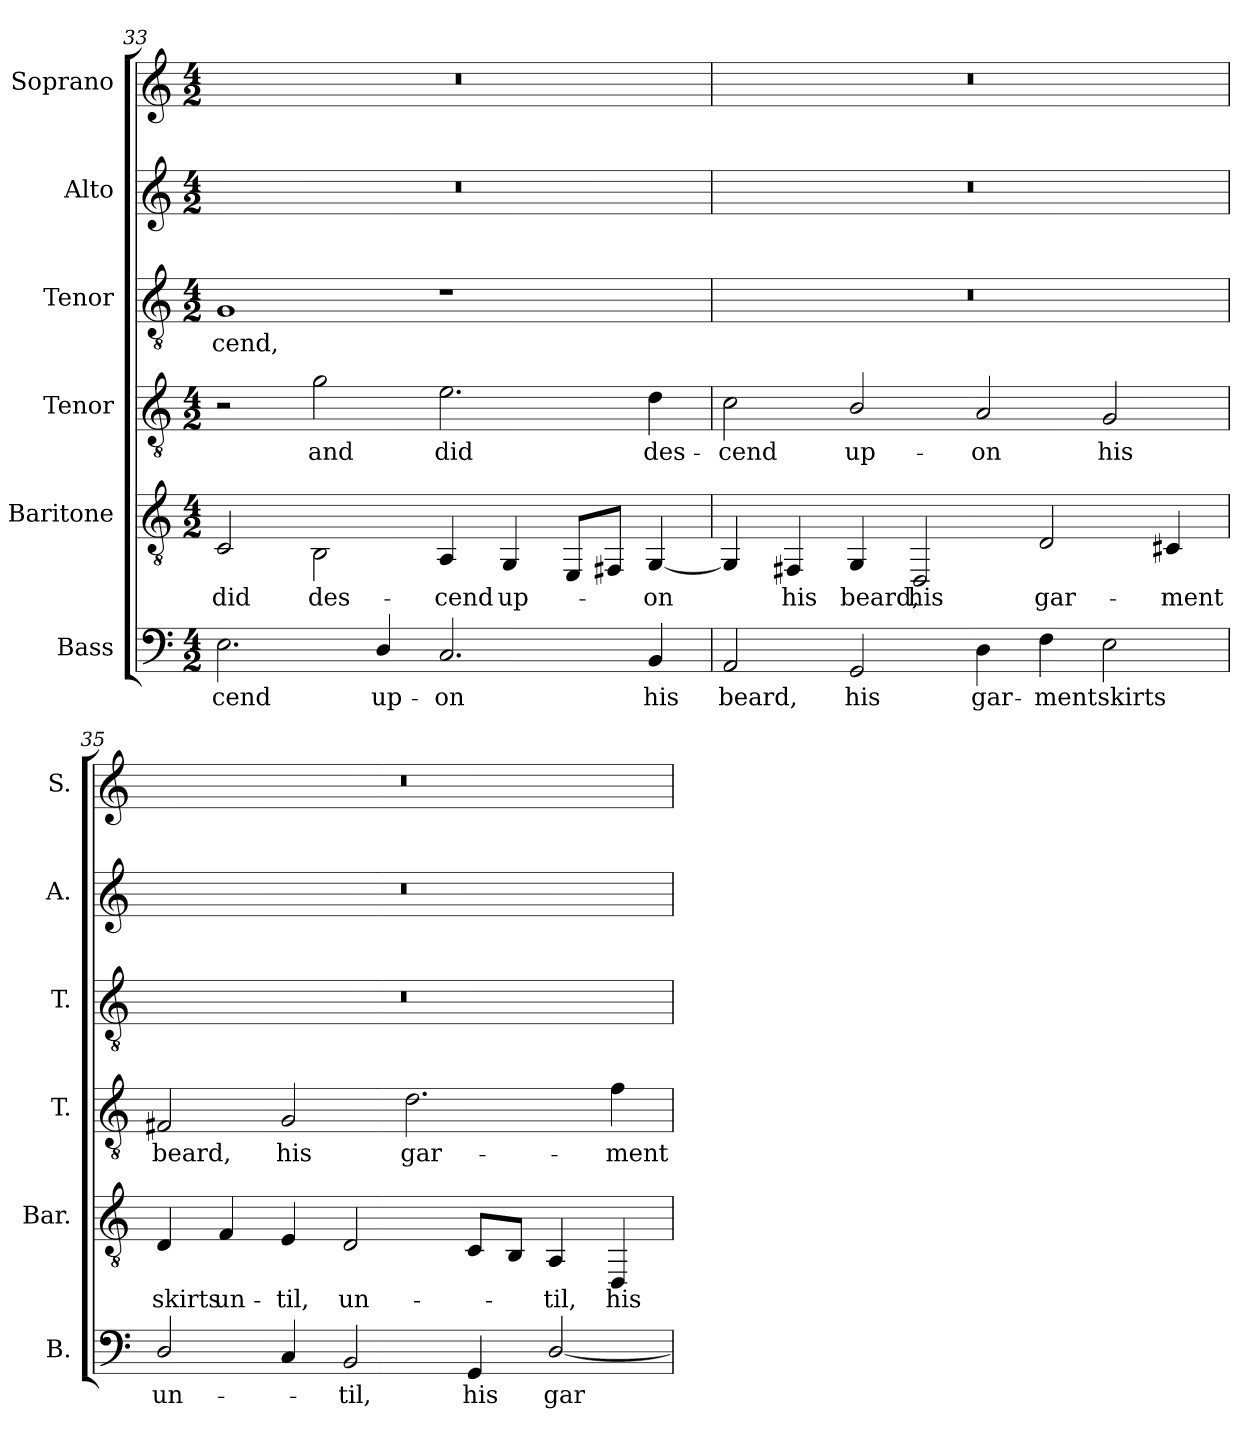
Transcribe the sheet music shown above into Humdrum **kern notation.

**kern	**text	**kern	**text	**kern	**text	**kern	**text	**kern	**kern
*part6	*part6	*part5	*part5	*part4	*part4	*part3	*part3	*part2	*part1
*staff6	*staff6	*staff5	*staff5	*staff4	*staff4	*staff3	*staff3	*staff2	*staff1
*I"Bass	*	*I"Baritone	*	*I"Tenor	*	*I"Tenor	*	*I"Alto	*I"Soprano
*I'B.	*	*I'Bar.	*	*I'T.	*	*I'T.	*	*I'A.	*I'S.
*clefF4	*	*clefGv2	*	*clefGv2	*	*clefGv2	*	*clefG2	*clefG2
*	*	*	*	*ITrd7c12	*	*ITrd7c12	*	*	*
*k[]	*	*k[]	*	*k[]	*	*k[]	*	*k[]	*k[]
*C:	*	*C:	*	*C:	*	*C:	*	*C:	*C:
*M4/2	*	*M4/2	*	*M4/2	*	*M4/2	*	*M4/2	*M4/2
=33	=33	=33	=33	=33	=33	=33	=33	=33	=33
!	!LO:LY:b:color=#000000	!	!	!	!	!	!	!	!
!	!	!	!LO:LY:b:color=#000000	!	!	!	!	!	!
!	!	!	!	!	!	!	!LO:LY:b:color=#000000	!LO:N:vis=1	!LO:N:vis=1
2.Ei\	-cend	2Ci/	did	2r	.	1GGi	-cend,	0r	0r
!	!	!	!LO:LY:b:color=#000000	!	!	!	!	!	!
!	!	!	!	!	!LO:LY:b:color=#000000	!	!	!	!
.	.	2BBi\	des-	2Gi\	and	.	.	.	.
!	!LO:LY:b:color=#000000	!	!	!	!	!	!	!	!
4Di/	up-	.	.	.	.	.	.	.	.
!	!LO:LY:b:color=#000000	!	!	!	!	!	!	!	!
!	!	!	!LO:LY:b:color=#000000	!	!	!	!	!	!
!	!	!	!	!	!LO:LY:b:color=#000000	!	!	!	!
2.Ci/	-on	4AAi/	-cend	2.Ei\	did	1r	.	.	.
!	!	!	!LO:LY:b:color=#000000	!	!	!	!	!	!
.	.	4GGi/	up-	.	.	.	.	.	.
.	.	8EEi/L	.	.	.	.	.	.	.
.	.	8FF#Xi/J	.	.	.	.	.	.	.
!	!LO:LY:b:color=#000000	!	!	!	!	!	!	!	!
!	!	!	!LO:LY:b:color=#000000	!	!	!	!	!	!
!	!	!	!	!	!LO:LY:b:color=#000000	!	!	!	!
4BBi/	his	[4GGi/	-on	4Di\	des-	.	.	.	.
!!LO:LB:g=z
=34	=34	=34	=34	=34	=34	=34	=34	=34	=34
!	!LO:LY:b:color=#000000	!	!	!	!	!	!	!	!
!	!	!	!	!	!LO:LY:b:color=#000000	!LO:N:vis=1	!	!LO:N:vis=1	!LO:N:vis=1
2AAi/	beard,	4GGi/]	.	2Ci\	-cend	0r	.	0r	0r
!	!	!	!LO:LY:b:color=#000000	!	!	!	!	!	!
.	.	4FF#Xi/	his	.	.	.	.	.	.
!	!LO:LY:b:color=#000000	!	!	!	!	!	!	!	!
!	!	!	!LO:LY:b:color=#000000	!	!	!	!	!	!
!	!	!	!	!	!LO:LY:b:color=#000000	!	!	!	!
2GGi/	his	4GGi/	beard,	2BBi/	up-	.	.	.	.
!	!	!	!LO:LY:b:color=#000000	!	!	!	!	!	!
.	.	2DDi/	his	.	.	.	.	.	.
!	!LO:LY:b:color=#000000	!	!	!	!	!	!	!	!
!	!	!	!	!	!LO:LY:b:color=#000000	!	!	!	!
4Di\	gar-	.	.	2AAi/	-on	.	.	.	.
!	!LO:LY:b:color=#000000	!	!	!	!	!	!	!	!
!	!	!	!LO:LY:b:color=#000000	!	!	!	!	!	!
4Fi\	-ment	2Di/	gar-	.	.	.	.	.	.
!	!LO:LY:b:color=#000000	!	!	!	!	!	!	!	!
!	!	!	!	!	!LO:LY:b:color=#000000	!	!	!	!
2Ei\	skirts	.	.	2GGi/	his	.	.	.	.
!	!	!	!LO:LY:b:color=#000000	!	!	!	!	!	!
.	.	4C#Xi/	-ment	.	.	.	.	.	.
=35	=35	=35	=35	=35	=35	=35	=35	=35	=35
!	!LO:LY:b:color=#000000	!	!	!	!	!	!	!	!
!	!	!	!LO:LY:b:color=#000000	!	!	!	!	!	!
!	!	!	!	!	!LO:LY:b:color=#000000	!LO:N:vis=1	!	!LO:N:vis=1	!LO:N:vis=1
2Di/	un-	4Di/	skirts	2FF#Xi/	beard,	0r	.	0r	0r
!	!	!	!LO:LY:b:color=#000000	!	!	!	!	!	!
.	.	4Fi/	un-	.	.	.	.	.	.
!	!	!	!LO:LY:b:color=#000000	!	!	!	!	!	!
!	!	!	!	!	!LO:LY:b:color=#000000	!	!	!	!
4Ci/	.	4Ei/	-til,	2GGi/	his	.	.	.	.
!	!LO:LY:b:color=#000000	!	!	!	!	!	!	!	!
!	!	!	!LO:LY:b:color=#000000	!	!	!	!	!	!
2BBi/	-til,	2Di/	un-	.	.	.	.	.	.
!	!	!	!	!	!LO:LY:b:color=#000000	!	!	!	!
.	.	.	.	2.Di\	gar-	.	.	.	.
!	!LO:LY:b:color=#000000	!	!	!	!	!	!	!	!
4GGi/	his	8Ci/L	.	.	.	.	.	.	.
.	.	8BBi/J	.	.	.	.	.	.	.
!	!LO:LY:b:color=#000000	!	!	!	!	!	!	!	!
!	!	!	!LO:LY:b:color=#000000	!	!	!	!	!	!
[2Di/	gar-	4AAi/	-til,	.	.	.	.	.	.
!	!	!	!LO:LY:b:color=#000000	!	!	!	!	!	!
!	!	!	!	!	!LO:LY:b:color=#000000	!	!	!	!
.	.	4DDi/	his	4Fi\	-ment	.	.	.	.
=	=	=	=	=	=	=	=	=	=
*-	*-	*-	*-	*-	*-	*-	*-	*-	*-
